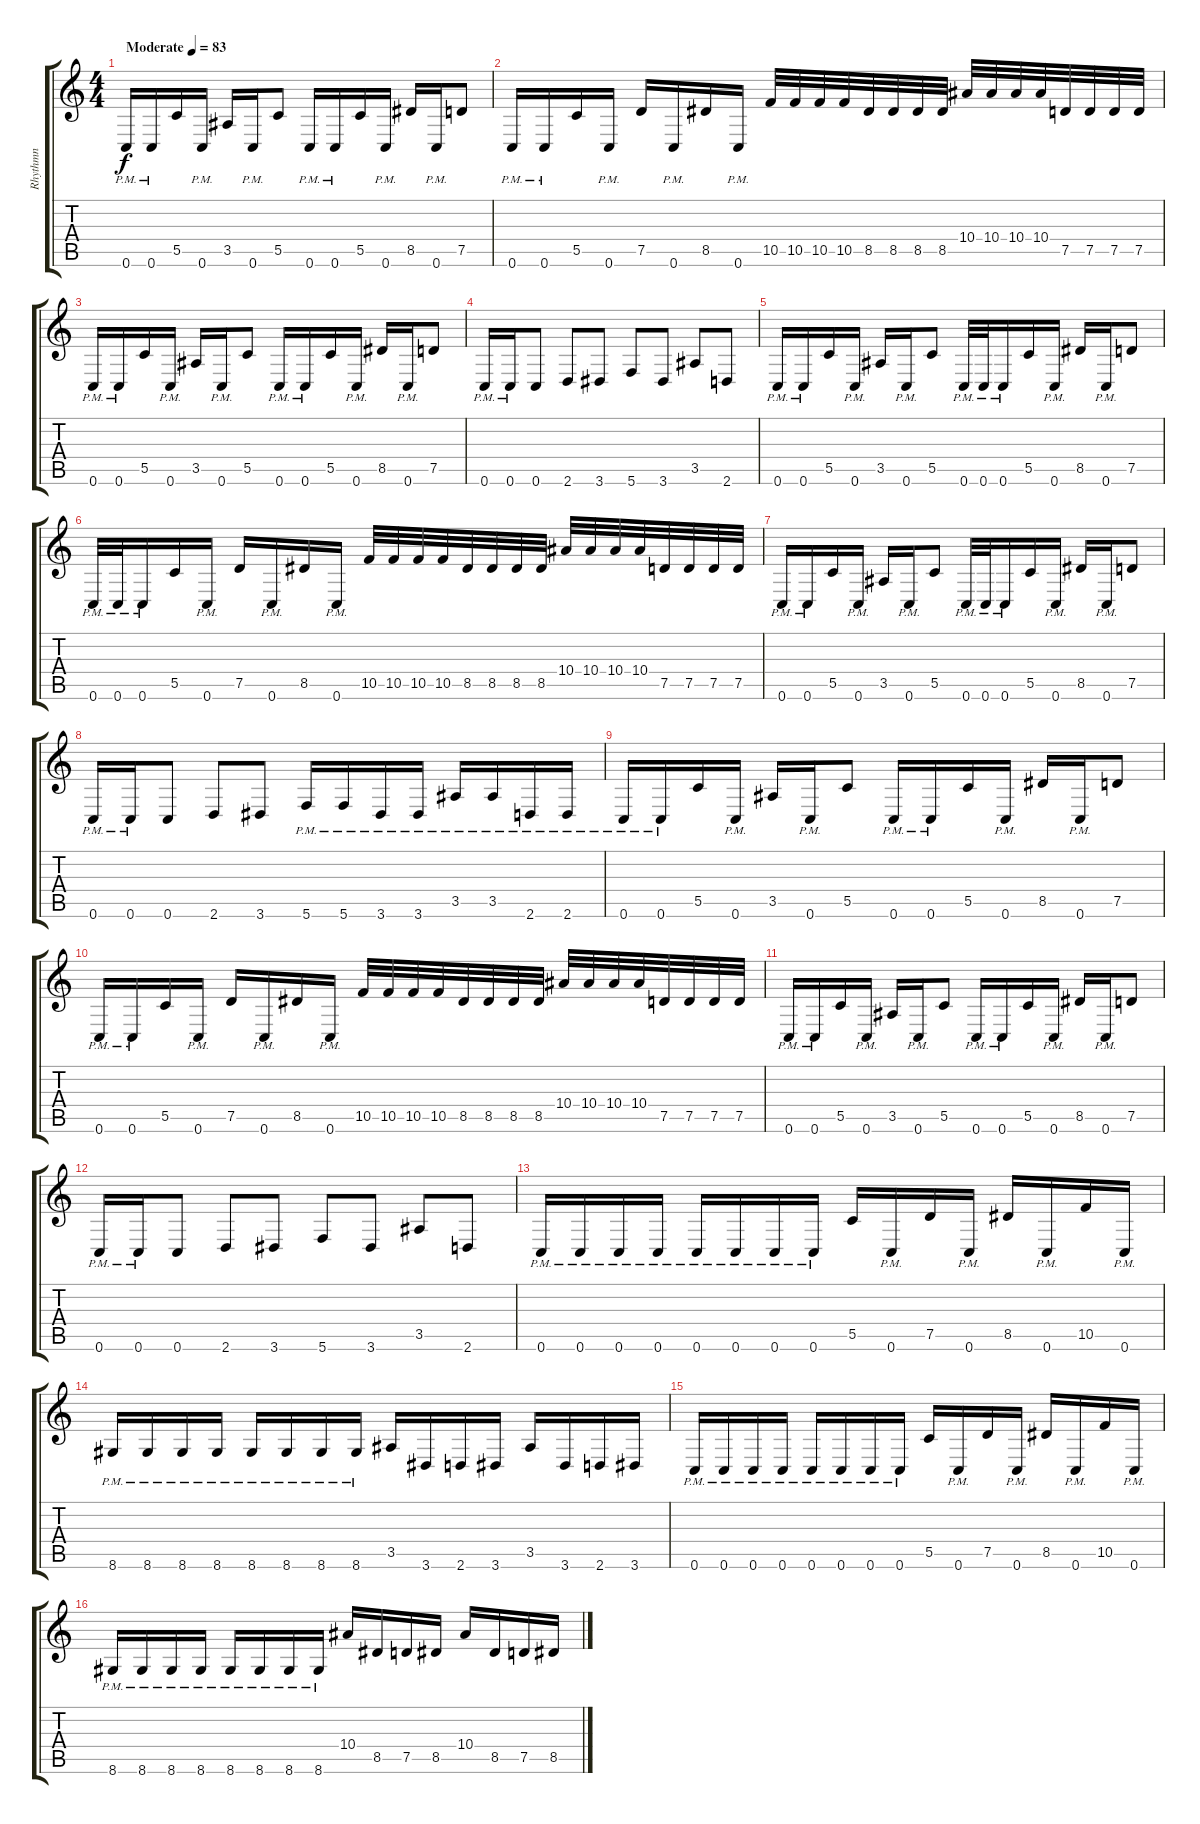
\track ("Rhythmn" "Rhythmn") {instrument distortionguitar}
\staff {score tabs}
\tuning (D4 A3 F3 C3 G2 C2) {hide}
\ts (4 4)
\tempo (83 "Moderate")
\clef g2
\ks c
0.6{pm}.16{dy f instrument distortionguitar} 0.6{pm}.16 5.5.16 0.6{pm}.16 3.5.16 0.6{pm}.16 5.5.8 0.6{pm}.16 0.6{pm}.16 5.5.16 0.6{pm}.16 8.5.16 0.6{pm}.16 7.5.8 |
0.6{pm}.16 0.6{pm}.16 5.5.16 0.6{pm}.16 7.5.16 0.6{pm}.16 8.5.16 0.6{pm}.16 10.5.32 10.5.32 10.5.32 10.5.32 8.5.32 8.5.32 8.5.32 8.5.32 10.4.32 10.4.32 10.4.32 10.4.32 7.5.32 7.5.32 7.5.32 7.5.32 |
0.6{pm}.16 0.6{pm}.16 5.5.16 0.6{pm}.16 3.5.16 0.6{pm}.16 5.5.8 0.6{pm}.16 0.6{pm}.16 5.5.16 0.6{pm}.16 8.5.16 0.6{pm}.16 7.5.8 |
0.6{pm}.16 0.6{pm}.16 0.6.8 2.6.8 3.6.8 5.6.8 3.6.8 3.5.8 2.6.8 |
0.6{pm}.16 0.6{pm}.16 5.5.16 0.6{pm}.16 3.5.16 0.6{pm}.16 5.5.8 0.6{pm}.32 0.6{pm}.32 0.6{pm}.16 5.5.16 0.6{pm}.16 8.5.16 0.6{pm}.16 7.5.8 |
0.6{pm}.32 0.6{pm}.32 0.6{pm}.16 5.5.16 0.6{pm}.16 7.5.16 0.6{pm}.16 8.5.16 0.6{pm}.16 10.5.32 10.5.32 10.5.32 10.5.32 8.5.32 8.5.32 8.5.32 8.5.32 10.4.32 10.4.32 10.4.32 10.4.32 7.5.32 7.5.32 7.5.32 7.5.32 |
0.6{pm}.16 0.6{pm}.16 5.5.16 0.6{pm}.16 3.5.16 0.6{pm}.16 5.5.8 0.6{pm}.32 0.6{pm}.32 0.6{pm}.16 5.5.16 0.6{pm}.16 8.5.16 0.6{pm}.16 7.5.8 |
0.6{pm}.16 0.6{pm}.16 0.6.8 2.6.8 3.6.8 5.6{pm}.16 5.6{pm}.16 3.6{pm}.16 3.6{pm}.16 3.5{pm}.16 3.5{pm}.16 2.6{pm}.16 2.6{pm}.16 |
0.6{pm}.16 0.6{pm}.16 5.5.16 0.6{pm}.16 3.5.16 0.6{pm}.16 5.5.8 0.6{pm}.16 0.6{pm}.16 5.5.16 0.6{pm}.16 8.5.16 0.6{pm}.16 7.5.8 |
0.6{pm}.16 0.6{pm}.16 5.5.16 0.6{pm}.16 7.5.16 0.6{pm}.16 8.5.16 0.6{pm}.16 10.5.32 10.5.32 10.5.32 10.5.32 8.5.32 8.5.32 8.5.32 8.5.32 10.4.32 10.4.32 10.4.32 10.4.32 7.5.32 7.5.32 7.5.32 7.5.32 |
0.6{pm}.16 0.6{pm}.16 5.5.16 0.6{pm}.16 3.5.16 0.6{pm}.16 5.5.8 0.6{pm}.16 0.6{pm}.16 5.5.16 0.6{pm}.16 8.5.16 0.6{pm}.16 7.5.8 |
0.6{pm}.16 0.6{pm}.16 0.6.8 2.6.8 3.6.8 5.6.8 3.6.8 3.5.8 2.6.8 |
0.6{pm}.16 0.6{pm}.16 0.6{pm}.16 0.6{pm}.16 0.6{pm}.16 0.6{pm}.16 0.6{pm}.16 0.6{pm}.16 5.5.16 0.6{pm}.16 7.5.16 0.6{pm}.16 8.5.16 0.6{pm}.16 10.5.16 0.6{pm}.16 |
8.6{pm}.16 8.6{pm}.16 8.6{pm}.16 8.6{pm}.16 8.6{pm}.16 8.6{pm}.16 8.6{pm}.16 8.6{pm}.16 3.5.16 3.6.16 2.6.16 3.6.16 3.5.16 3.6.16 2.6.16 3.6.16 |
0.6{pm}.16 0.6{pm}.16 0.6{pm}.16 0.6{pm}.16 0.6{pm}.16 0.6{pm}.16 0.6{pm}.16 0.6{pm}.16 5.5.16 0.6{pm}.16 7.5.16 0.6{pm}.16 8.5.16 0.6{pm}.16 10.5.16 0.6{pm}.16 |
8.6{pm}.16 8.6{pm}.16 8.6{pm}.16 8.6{pm}.16 8.6{pm}.16 8.6{pm}.16 8.6{pm}.16 8.6{pm}.16 10.4.16 8.5.16 7.5.16 8.5.16 10.4.16 8.5.16 7.5.16 8.5.16
